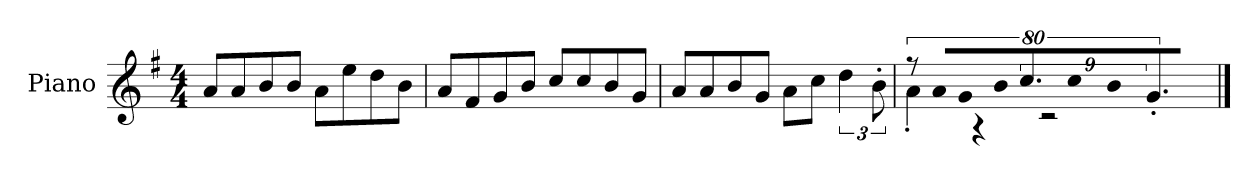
**kern
*part1
*staff1
*I"Piano
*I'P-no
*clefG2
*k[f#]
*M4/4
*MM90
=1
8a/L
8a/
8b/
8b/J
8a\L
8ee\
8dd\
8b\J
=2
8a/L
8f#/
8g/
8b/J
8cc/L
8cc/
8b/
8g/J
=3
8a/L
8a/
8b/
8g/J
8a\L
8cc\J
6dd\
12b'\
=4
!LO:N:vis=8
*^
640%71r	4a'\
!LO:N:vis=8	!
640%71a/L	.
!LO:N:vis=8	!
640%71g/	.
.	4r
!LO:N:vis=8	!
640%71b/	.
9.cc/	.
.	2r
!LO:N:vis=8	!
640%71cc/	.
!LO:N:vis=8	!
640%71b/	.
9.g'/J	.
960ryy	.
*v	*v
==
*-
